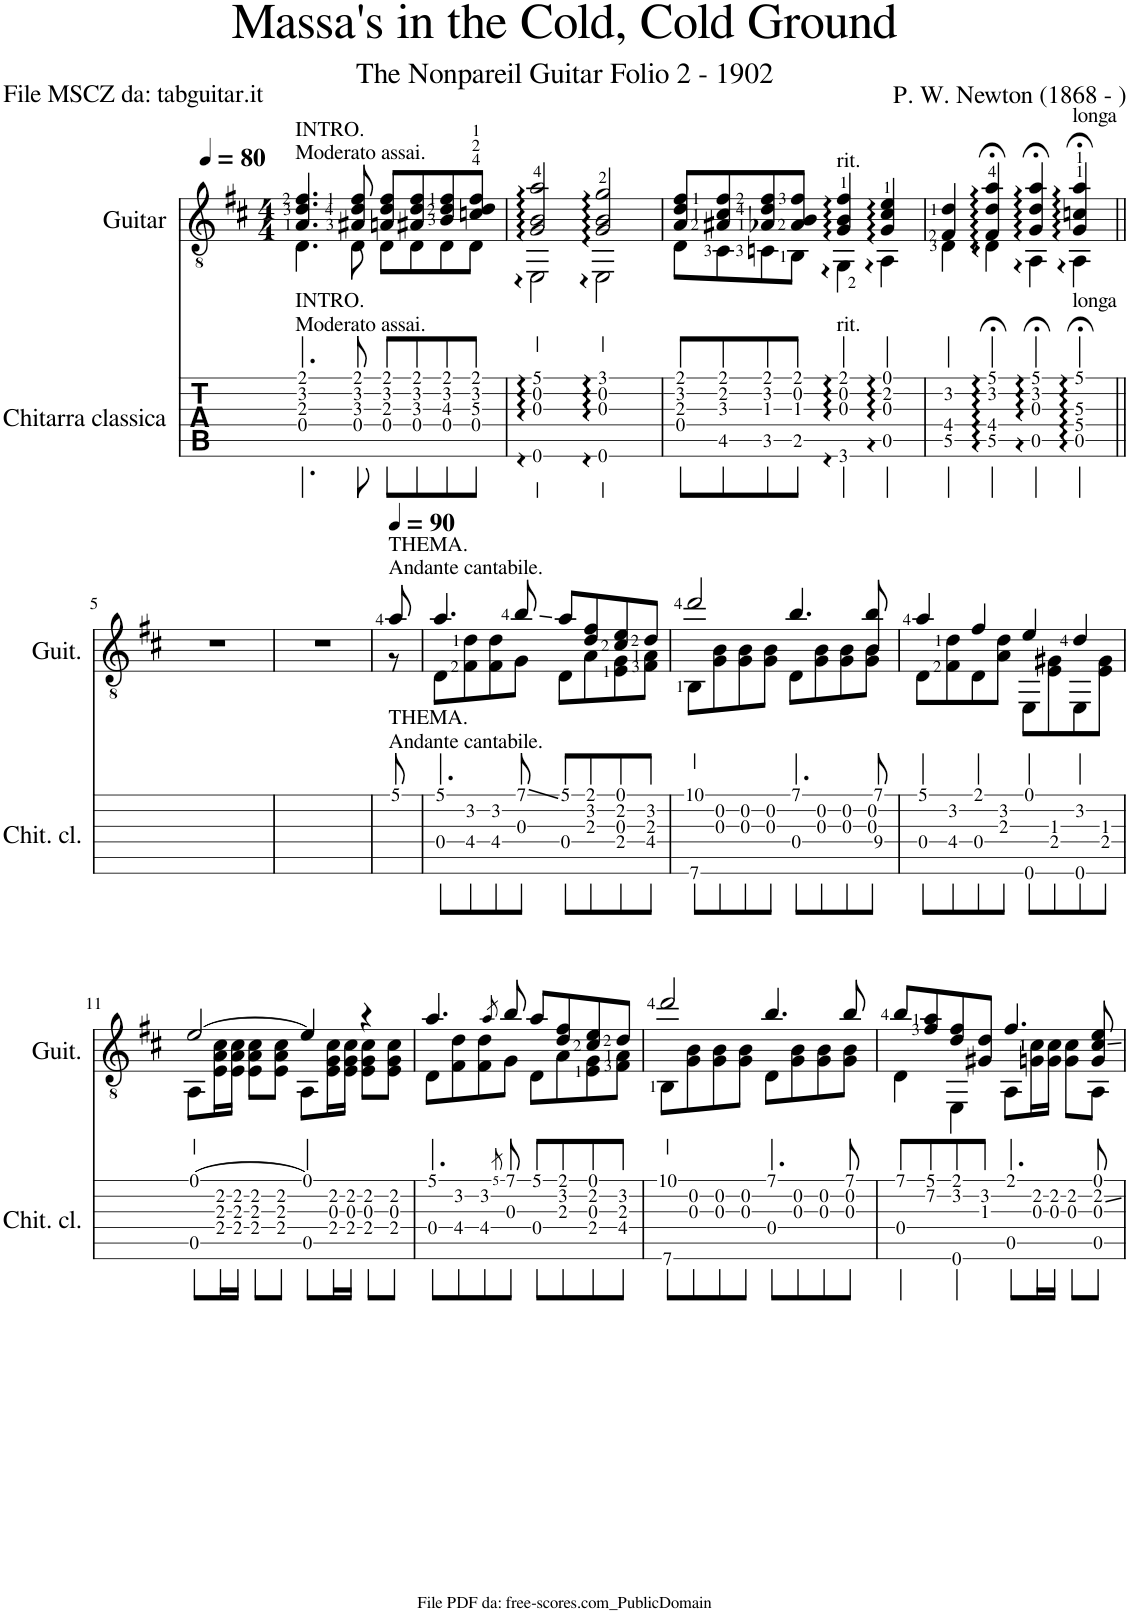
**kern	**kern
*part2	*part1
*staff2	*staff1
*I"Chitarra classica	*I"Guitar
*I'Chit. cl.	*I'Guit.
*stria6	*
*	*clefGv2
*k[f#c#]	*k[f#c#]
*M4/4	*M4/4
*MM80	*MM80
=1	=1
*^	*^
!	!	!LO:TX:a:t=INTRO.	!
!	!	!LO:TX:a:t=Moderato assai.	!
!LO:TX:a:t=INTRO.	!	!	!
!LO:TX:a:t=Moderato assai.	!	!	!
4.A/ 4.d/ 4.f#/	4.D\	4.A/ 4.d/ 4.f#/	4.D\
8A#X/ 8d/ 8f#/	8D\	8A#X/ 8d/ 8f#/	8D\
8An/ 8d/ 8f#/L	8D\L	8An/ 8d/ 8f#/L	8D\L
8A#X/ 8d/ 8f#/	8D\	8A#X/ 8d/ 8f#/	8D\
8B/ 8d/ 8f#/	8D\	8B/ 8d/ 8f#/	8D\
8cn/ 8d/ 8f#/J	8D\J	8cn/ 8d/ 8f#/J	8D\J
=2	=2	=2	=2
2G/ 2B/ 2a/	2EE\	2G/ 2B/ 2a/	2EE\
2G/ 2B/ 2g/	2EE\	2G/ 2B/ 2g/	2EE\
=3	=3	=3	=3
8A/ 8d/ 8f#/L	8D\L	8A/ 8d/ 8f#/L	8D\L
8A#X/ 8c#/ 8f#/	8C#\	8A#X/ 8c#/ 8f#/	8C#\
8A-X/ 8d/ 8f#/	8Cn\	8A-X/ 8d/ 8f#/	8Cn\
8A-/ 8B/ 8f#/J	8BB\J	8A-/ 8B/ 8f#/J	8BB\J
!	!	!LO:TX:a:t=rit.	!
!LO:TX:a:t=rit.	!	!	!
4G/ 4B/ 4f#/	4GG\	4G/ 4B/ 4f#/	4GG\
4G/ 4c#/ 4e/	4AA\	4G/ 4c#/ 4e/	4AA\
=4	=4	=4	=4
4F#/ 4d/	4D\	4F#/ 4d/	4D\
4F#/;< 4d/;< 4a/;<	4D\	4F#/;< 4d/;< 4a/;<	4D\
4G/;< 4d/;< 4a/;<	4AA\	4G/;< 4d/;< 4a/;<	4AA\
!	!	!LO:TX:a:t=longa	!
!LO:TX:a:t=longa	!	!	!
4G/;< 4cn/;< 4a/;<	4AA\	4G/;< 4cn/;< 4a/;<	4AA\
*v	*v	*	*
*	*v	*v
!!LO:LB:g=z
=5||	=5||
1r	1r
=6	=6
1r	1r
=7	=7
*	*MM90
*^	*^
!	!	!LO:TX:a:t=THEMA.	!
!	!	!LO:TX:a:t=Andante cantabile.	!
!LO:TX:a:t=THEMA.	!	!	!
!LO:TX:a:t=Andante cantabile.	!	!	!
8a/	8r	8a/	8r
=8	=8	=8	=8
4.a/	8D\L	4.a/	8D\L
.	8F#\ 8d\	.	8F#\ 8d\
.	8F#\ 8d\	.	8F#\ 8d\
8b/	8G\J	8b/	8G\J
8a/L	8D\L	8a/L	8D\L
8d/ 8f#/	8A\	8d/ 8f#/	8A\
8c#/ 8e/	8E\ 8G\	8c#/ 8e/	8E\ 8G\
8d/J	8F#\ 8A\J	8d/J	8F#\ 8A\J
=9	=9	=9	=9
2dd/	8BB\L	2dd/	8BB\L
.	8G\ 8B\	.	8G\ 8B\
.	8G\ 8B\	.	8G\ 8B\
.	8G\ 8B\J	.	8G\ 8B\J
4.b/	8D\L	4.b/	8D\L
.	8G\ 8B\	.	8G\ 8B\
.	8G\ 8B\	.	8G\ 8B\
8B/ 8b/	8G\ 8B\J	8B/ 8b/	8G\ 8B\J
=10	=10	=10	=10
4a/	8D\L	4a/	8D\L
.	8F#\ 8d\	.	8F#\ 8d\
4f#/	8D\	4f#/	8D\
.	8A\ 8d\J	.	8A\ 8d\J
4e/	8EE\L	4e/	8EE\L
.	8E\ 8G#X\	.	8E\ 8G#X\
4d/	8EE\	4d/	8EE\
.	8E\ 8G#\J	.	8E\ 8G#\J
!!LO:LB:g=z	!!
=11	=11	=11	=11
[2e/	8AA\L	[2e/	8AA\L
.	16E\ 16A\ 16c#\L	.	16E\ 16A\ 16c#\L
.	16E\ 16A\ 16c#\JJ	.	16E\ 16A\ 16c#\JJ
.	8E\ 8A\ 8c#\L	.	8E\ 8A\ 8c#\L
.	8E\ 8A\ 8c#\J	.	8E\ 8A\ 8c#\J
4e/]	8AA\L	4e/]	8AA\L
.	16E\ 16G\ 16c#\L	.	16E\ 16G\ 16c#\L
.	16E\ 16G\ 16c#\JJ	.	16E\ 16G\ 16c#\JJ
4r	8E\ 8G\ 8c#\L	4r	8E\ 8G\ 8c#\L
.	8E\ 8G\ 8c#\J	.	8E\ 8G\ 8c#\J
=12	=12	=12	=12
4.a/	8D\L	4.a/	8D\L
.	8F#\ 8d\	.	8F#\ 8d\
.	8F#\ 8d\	.	8F#\ 8d\
8qa/	.	8qa/	.
8b/	8G\J	8b/	8G\J
8a/L	8D\L	8a/L	8D\L
8d/ 8f#/	8A\	8d/ 8f#/	8A\
8c#/ 8e/	8E\ 8G\	8c#/ 8e/	8E\ 8G\
8d/J	8F#\ 8A\J	8d/J	8F#\ 8A\J
=13	=13	=13	=13
2dd/	8BB\L	2dd/	8BB\L
.	8G\ 8B\	.	8G\ 8B\
.	8G\ 8B\	.	8G\ 8B\
.	8G\ 8B\J	.	8G\ 8B\J
4.b/	8D\L	4.b/	8D\L
.	8G\ 8B\	.	8G\ 8B\
.	8G\ 8B\	.	8G\ 8B\
8b/	8G\ 8B\J	8b/	8G\ 8B\J
=14	=14	=14	=14
8b/L	4D\	8b/L	4D\
8f#/ 8a/	.	8f#/ 8a/	.
8d/ 8f#/	4EE\	8d/ 8f#/	4EE\
8G#X/ 8d/J	.	8G#X/ 8d/J	.
4.f#/	8AA\L	4.f#/	8AA\L
.	16Gn\ 16c#\L	.	16Gn\ 16c#\L
.	16G\ 16c#\JJ	.	16G\ 16c#\JJ
.	8G\ 8c#\L	.	8G\ 8c#\L
8G/ 8c#/ 8e/	8AA\J	8G/ 8c#/ 8e/	8AA\J
*v	*v	*	*
*	*v	*v
=	=
*-	*-
